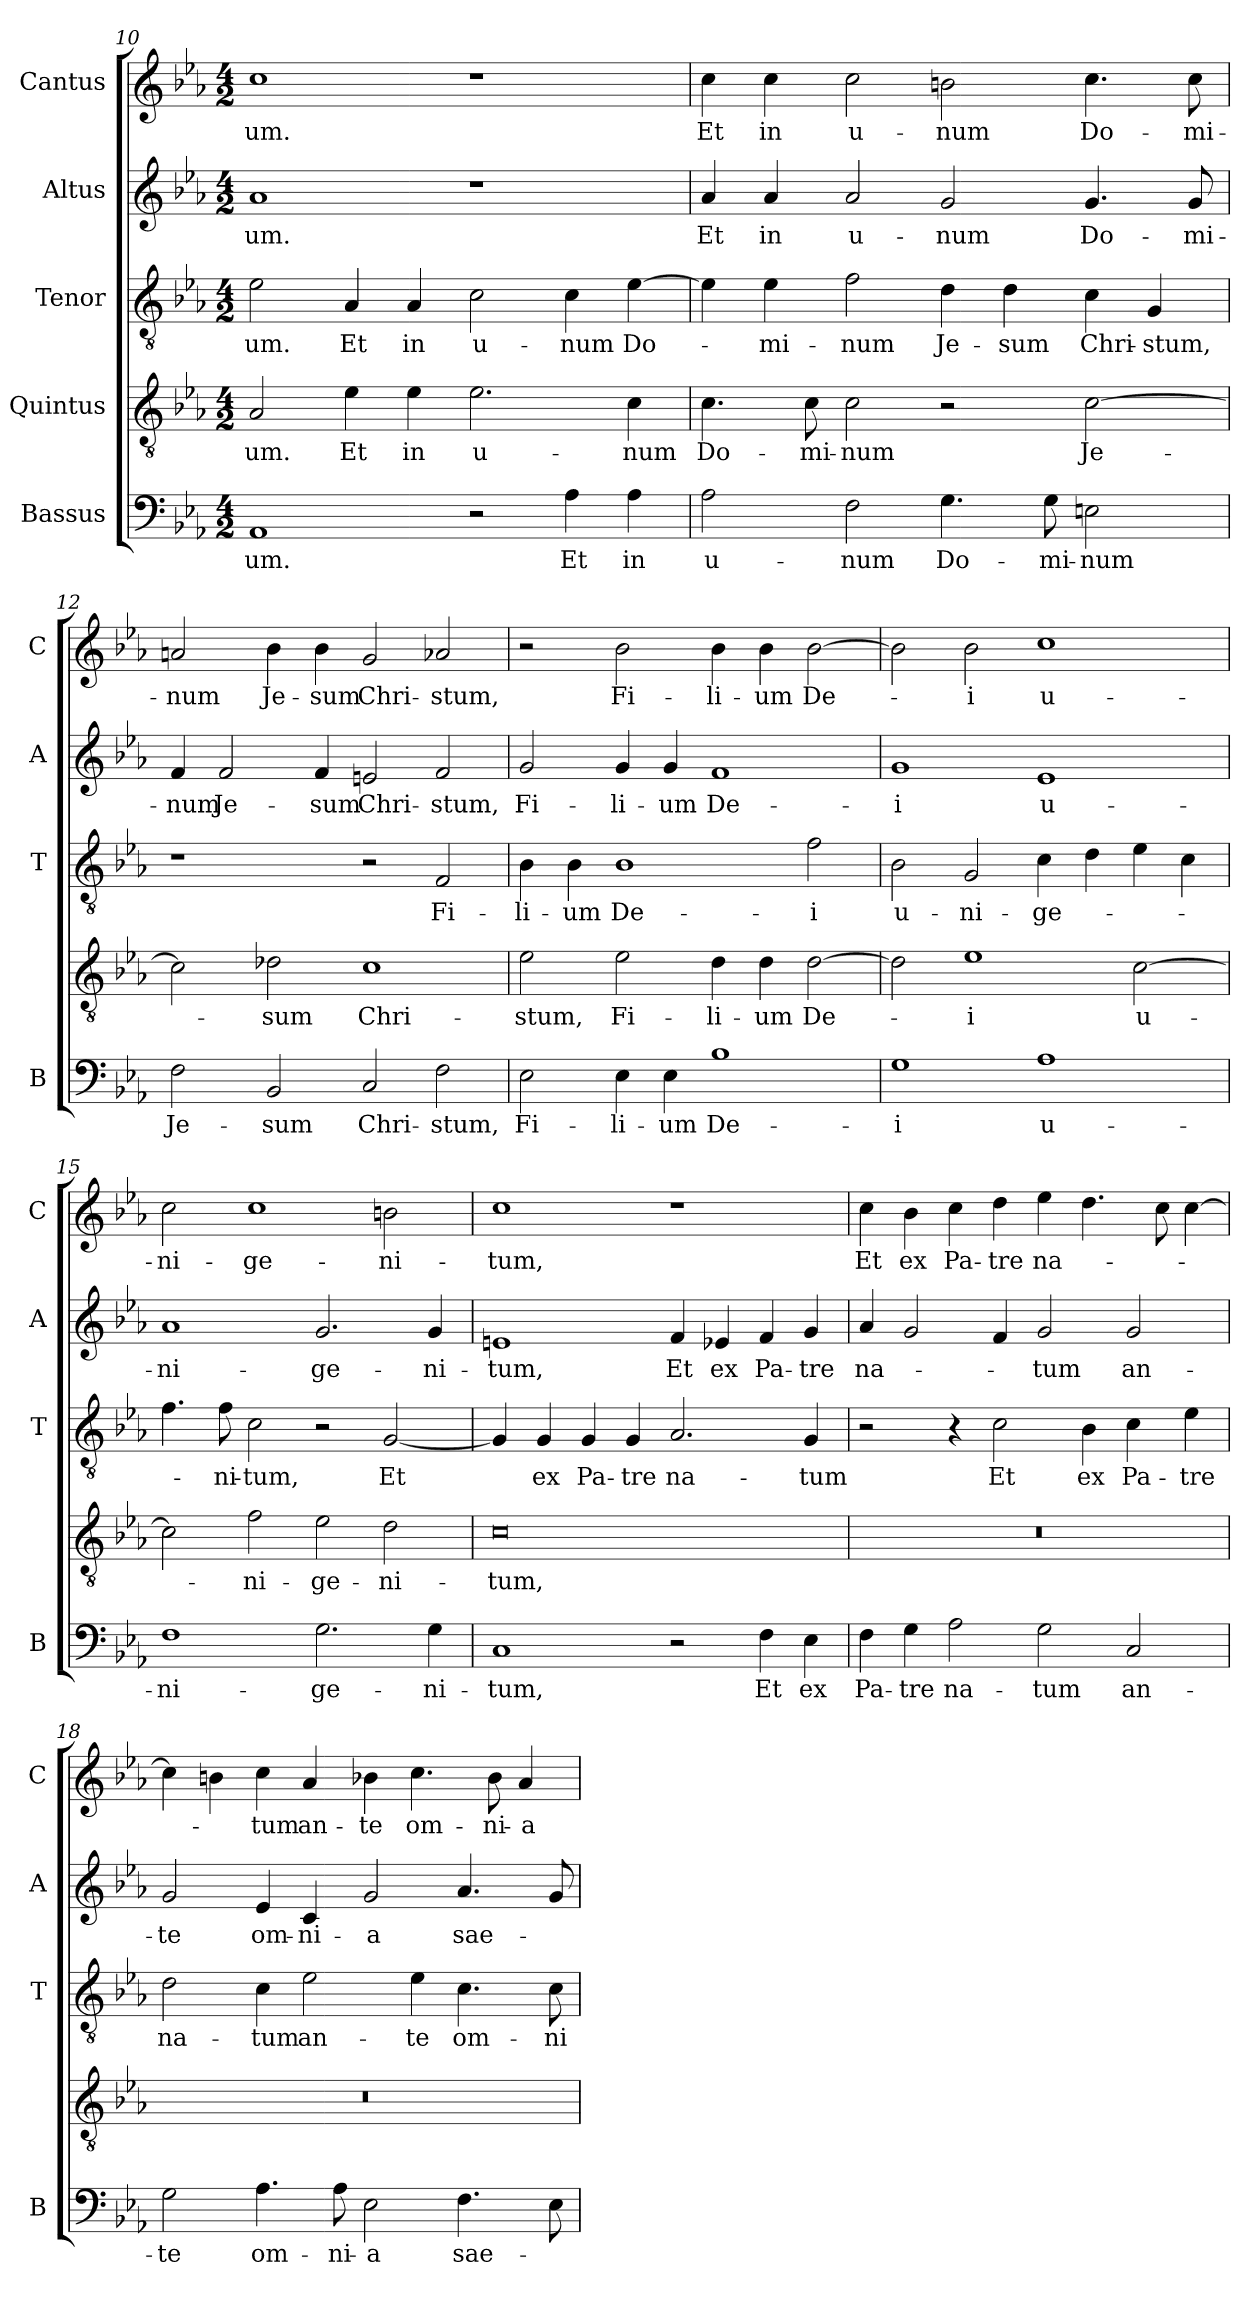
**kern	**text	**kern	**text	**kern	**text	**kern	**text	**kern	**text
*part5	*part5	*part4	*part4	*part3	*part3	*part2	*part2	*part1	*part1
*staff5	*staff5	*staff4	*staff4	*staff3	*staff3	*staff2	*staff2	*staff1	*staff1
*I"Bassus	*	*I"Quintus	*	*I"Tenor	*	*I"Altus	*	*I"Cantus	*
*I'B	*	*	*	*I'T	*	*I'A	*	*I'C	*
*clefF4	*	*clefGv2	*	*clefGv2	*	*clefG2	*	*clefG2	*
*k[b-e-a-]	*	*k[b-e-a-]	*	*k[b-e-a-]	*	*k[b-e-a-]	*	*k[b-e-a-]	*
*E-:	*	*E-:	*	*E-:	*	*E-:	*	*E-:	*
*M4/2	*	*M4/2	*	*M4/2	*	*M4/2	*	*M4/2	*
=10	=10	=10	=10	=10	=10	=10	=10	=10	=10
!	!LO:LY:b	!	!LO:LY:b	!	!LO:LY:b	!	!LO:LY:b	!	!LO:LY:b
1AA-	-um.	2A-/	-um.	2e-\	-um.	1a-	-um.	1cc	-um.
!	!	!	!LO:LY:b	!	!LO:LY:b	!	!	!	!
.	.	4e-\	Et	4A-/	Et	.	.	.	.
!	!	!	!LO:LY:b	!	!LO:LY:b	!	!	!	!
.	.	4e-\	in	4A-/	in	.	.	.	.
!	!	!	!LO:LY:b	!	!LO:LY:b	!	!	!	!
2r	.	2.e-\	u-	2c\	u-	1r	.	1r	.
!	!LO:LY:b	!	!	!	!LO:LY:b	!	!	!	!
4A-\	Et	.	.	4c\	-num	.	.	.	.
!	!LO:LY:b	!	!LO:LY:b	!	!LO:LY:b	!	!	!	!
4A-\	in	4c\	-num	[4e-\	Do-	.	.	.	.
=11	=11	=11	=11	=11	=11	=11	=11	=11	=11
!	!LO:LY:b	!	!LO:LY:b	!	!	!	!LO:LY:b	!	!LO:LY:b
2A-\	u-	4.c\	Do-	4e-\]	.	4a-/	Et	4cc\	Et
!	!	!	!	!	!LO:LY:b	!	!LO:LY:b	!	!LO:LY:b
.	.	.	.	4e-\	-mi-	4a-/	in	4cc\	in
!	!	!	!LO:LY:b	!	!	!	!	!	!
.	.	8c\	-mi-	.	.	.	.	.	.
!	!LO:LY:b	!	!LO:LY:b	!	!LO:LY:b	!	!LO:LY:b	!	!LO:LY:b
2F\	-num	2c\	-num	2f\	-num	2a-/	u-	2cc\	u-
!	!LO:LY:b	!	!	!	!LO:LY:b	!	!LO:LY:b	!	!LO:LY:b
4.G\	Do-	2r	.	4d\	Je-	2g/	-num	2bn\	-num
!	!	!	!	!	!LO:LY:b	!	!	!	!
.	.	.	.	4d\	-sum	.	.	.	.
!	!LO:LY:b	!	!	!	!	!	!	!	!
8G\	-mi-	.	.	.	.	.	.	.	.
!	!LO:LY:b	!	!LO:LY:b	!	!LO:LY:b	!	!LO:LY:b	!	!LO:LY:b
2En\	-num	[2c\	Je-	4c\	Chri-	4.g/	Do-	4.cc\	Do-
!	!	!	!	!	!LO:LY:b	!	!	!	!
.	.	.	.	4G/	-stum,	.	.	.	.
!	!	!	!	!	!	!	!LO:LY:b	!	!LO:LY:b
.	.	.	.	.	.	8g/	-mi-	8cc\	-mi-
!!LO:LB:g=z
=12	=12	=12	=12	=12	=12	=12	=12	=12	=12
!	!LO:LY:b	!	!	!	!	!	!LO:LY:b	!	!LO:LY:b
2F\	Je-	2c\]	.	1r	.	4f/	-num	2an/	-num
!	!	!	!	!	!	!	!LO:LY:b	!	!
.	.	.	.	.	.	2f/	Je-	.	.
!	!LO:LY:b	!	!LO:LY:b	!	!	!	!	!	!LO:LY:b
2BB-/	-sum	2d-X\	-sum	.	.	.	.	4b-\	Je-
!	!	!	!	!	!	!	!LO:LY:b	!	!LO:LY:b
.	.	.	.	.	.	4f/	-sum	4b-\	-sum
!	!LO:LY:b	!	!LO:LY:b	!	!	!	!LO:LY:b	!	!LO:LY:b
2C/	Chri-	1c	Chri-	2r	.	2en/	Chri-	2g/	Chri-
!	!LO:LY:b	!	!	!	!LO:LY:b	!	!LO:LY:b	!	!LO:LY:b
2F\	-stum,	.	.	2F/	Fi-	2f/	-stum,	2a-X/	-stum,
=13	=13	=13	=13	=13	=13	=13	=13	=13	=13
!	!LO:LY:b	!	!LO:LY:b	!	!LO:LY:b	!	!LO:LY:b	!	!
2E-\	Fi-	2e-\	-stum,	4B-\	-li-	2g/	Fi-	2r	.
!	!	!	!	!	!LO:LY:b	!	!	!	!
.	.	.	.	4B-\	-um	.	.	.	.
!	!LO:LY:b	!	!LO:LY:b	!	!LO:LY:b	!	!LO:LY:b	!	!LO:LY:b
4E-\	-li-	2e-\	Fi-	1B-	De-	4g/	-li-	2b-\	Fi-
!	!LO:LY:b	!	!	!	!	!	!LO:LY:b	!	!
4E-\	-um	.	.	.	.	4g/	-um	.	.
!	!LO:LY:b	!	!LO:LY:b	!	!	!	!LO:LY:b	!	!LO:LY:b
1B-	De-	4d\	-li-	.	.	1f	De-	4b-\	-li-
!	!	!	!LO:LY:b	!	!	!	!	!	!LO:LY:b
.	.	4d\	-um	.	.	.	.	4b-\	-um
!	!	!	!LO:LY:b	!	!LO:LY:b	!	!	!	!LO:LY:b
.	.	[2d\	De-	2f\	-i	.	.	[2b-\	De-
=14	=14	=14	=14	=14	=14	=14	=14	=14	=14
!	!LO:LY:b	!	!	!	!LO:LY:b	!	!LO:LY:b	!	!
1G	-i	2d\]	.	2B-\	u-	1g	-i	2b-\]	.
!	!	!	!LO:LY:b	!	!LO:LY:b	!	!	!	!LO:LY:b
.	.	1e-	-i	2G/	-ni-	.	.	2b-\	-i
!	!LO:LY:b	!	!	!	!LO:LY:b	!	!LO:LY:b	!	!LO:LY:b
1A-	u-	.	.	4c\	-ge-	1e-	u-	1cc	u-
.	.	.	.	4d\	.	.	.	.	.
!	!	!	!LO:LY:b	!	!	!	!	!	!
.	.	[2c\	u-	4e-\	.	.	.	.	.
.	.	.	.	4c\	.	.	.	.	.
=15	=15	=15	=15	=15	=15	=15	=15	=15	=15
!	!LO:LY:b	!	!	!	!	!	!LO:LY:b	!	!LO:LY:b
1F	-ni-	2c\]	.	4.f\	.	1a-	-ni-	2cc\	-ni-
!	!	!	!	!	!LO:LY:b	!	!	!	!
.	.	.	.	8f\	-ni-	.	.	.	.
!	!	!	!LO:LY:b	!	!LO:LY:b	!	!	!	!LO:LY:b
.	.	2f\	-ni-	2c\	-tum,	.	.	1cc	-ge-
!	!LO:LY:b	!	!LO:LY:b	!	!	!	!LO:LY:b	!	!
2.G\	-ge-	2e-\	-ge-	2r	.	2.g/	-ge-	.	.
!	!	!	!LO:LY:b	!	!LO:LY:b	!	!	!	!LO:LY:b
.	.	2d\	-ni-	[2G/	Et	.	.	2bn\	-ni-
!	!LO:LY:b	!	!	!	!	!	!LO:LY:b	!	!
4G\	-ni-	.	.	.	.	4g/	-ni-	.	.
!!LO:LB:g=z
=16	=16	=16	=16	=16	=16	=16	=16	=16	=16
!	!LO:LY:b	!	!LO:LY:b	!	!	!	!LO:LY:b	!	!LO:LY:b
1C	-tum,	0c	-tum,	4G/]	.	1en	-tum,	1cc	-tum,
!	!	!	!	!	!LO:LY:b	!	!	!	!
.	.	.	.	4G/	ex	.	.	.	.
!	!	!	!	!	!LO:LY:b	!	!	!	!
.	.	.	.	4G/	Pa-	.	.	.	.
!	!	!	!	!	!LO:LY:b	!	!	!	!
.	.	.	.	4G/	-tre	.	.	.	.
!	!	!	!	!	!LO:LY:b	!	!LO:LY:b	!	!
2r	.	.	.	2.A-/	na-	4f/	Et	1r	.
!	!	!	!	!	!	!	!LO:LY:b	!	!
.	.	.	.	.	.	4e-X/	ex	.	.
!	!LO:LY:b	!	!	!	!	!	!LO:LY:b	!	!
4F\	Et	.	.	.	.	4f/	Pa-	.	.
!	!LO:LY:b	!	!	!	!LO:LY:b	!	!LO:LY:b	!	!
4E-\	ex	.	.	4G/	-tum	4g/	-tre	.	.
=17	=17	=17	=17	=17	=17	=17	=17	=17	=17
!	!LO:LY:b	!	!	!	!	!	!LO:LY:b	!	!LO:LY:b
4F\	Pa-	0r	.	2r	.	4a-/	na-	4cc\	Et
!	!LO:LY:b	!	!	!	!	!	!	!	!LO:LY:b
4G\	-tre	.	.	.	.	2g/	.	4b-\	ex
!	!LO:LY:b	!	!	!	!	!	!	!	!LO:LY:b
2A-\	na-	.	.	4r	.	.	.	4cc\	Pa-
!	!	!	!	!	!LO:LY:b	!	!	!	!LO:LY:b
.	.	.	.	2c\	Et	4f/	.	4dd\	-tre
!	!LO:LY:b	!	!	!	!	!	!LO:LY:b	!	!LO:LY:b
2G\	-tum	.	.	.	.	2g/	-tum	4ee-\	na-
!	!	!	!	!	!LO:LY:b	!	!	!	!
.	.	.	.	4B-\	ex	.	.	4.dd\	.
!	!LO:LY:b	!	!	!	!LO:LY:b	!	!LO:LY:b	!	!
2C/	an-	.	.	4c\	Pa-	2g/	an-	.	.
.	.	.	.	.	.	.	.	8cc\	.
!	!	!	!	!	!LO:LY:b	!	!	!	!
.	.	.	.	4e-\	-tre	.	.	[4cc\	.
=18	=18	=18	=18	=18	=18	=18	=18	=18	=18
!	!LO:LY:b	!	!	!	!LO:LY:b	!	!LO:LY:b	!	!
2G\	-te	0r	.	2d\	na-	2g/	-te	4cc\]	.
.	.	.	.	.	.	.	.	4bn\	.
!	!LO:LY:b	!	!	!	!LO:LY:b	!	!LO:LY:b	!	!LO:LY:b
4.A-\	om-	.	.	4c\	-tum	4e-/	om-	4cc\	-tum
!	!	!	!	!	!LO:LY:b	!	!LO:LY:b	!	!LO:LY:b
.	.	.	.	2e-\	an-	4c/	-ni-	4a-/	an-
!	!LO:LY:b	!	!	!	!	!	!	!	!
8A-\	-ni-	.	.	.	.	.	.	.	.
!	!LO:LY:b	!	!	!	!	!	!LO:LY:b	!	!LO:LY:b
2E-\	-a	.	.	.	.	2g/	-a	4b-X\	-te
!	!	!	!	!	!LO:LY:b	!	!	!	!LO:LY:b
.	.	.	.	4e-\	-te	.	.	4.cc\	om-
!	!LO:LY:b	!	!	!	!LO:LY:b	!	!LO:LY:b	!	!
4.F\	sae-	.	.	4.c\	om-	4.a-/	sae-	.	.
!	!	!	!	!	!	!	!	!	!LO:LY:b
.	.	.	.	.	.	.	.	8b-\	-ni-
!	!	!	!	!	!	!	!	!	!LO:LY:b
.	.	.	.	.	.	.	.	4a-/	-a
!	!	!	!	!	!LO:LY:b	!	!	!	!
8E-\	.	.	.	8c\	-ni-	8g/	.	.	.
=	=	=	=	=	=	=	=	=	=
*-	*-	*-	*-	*-	*-	*-	*-	*-	*-
